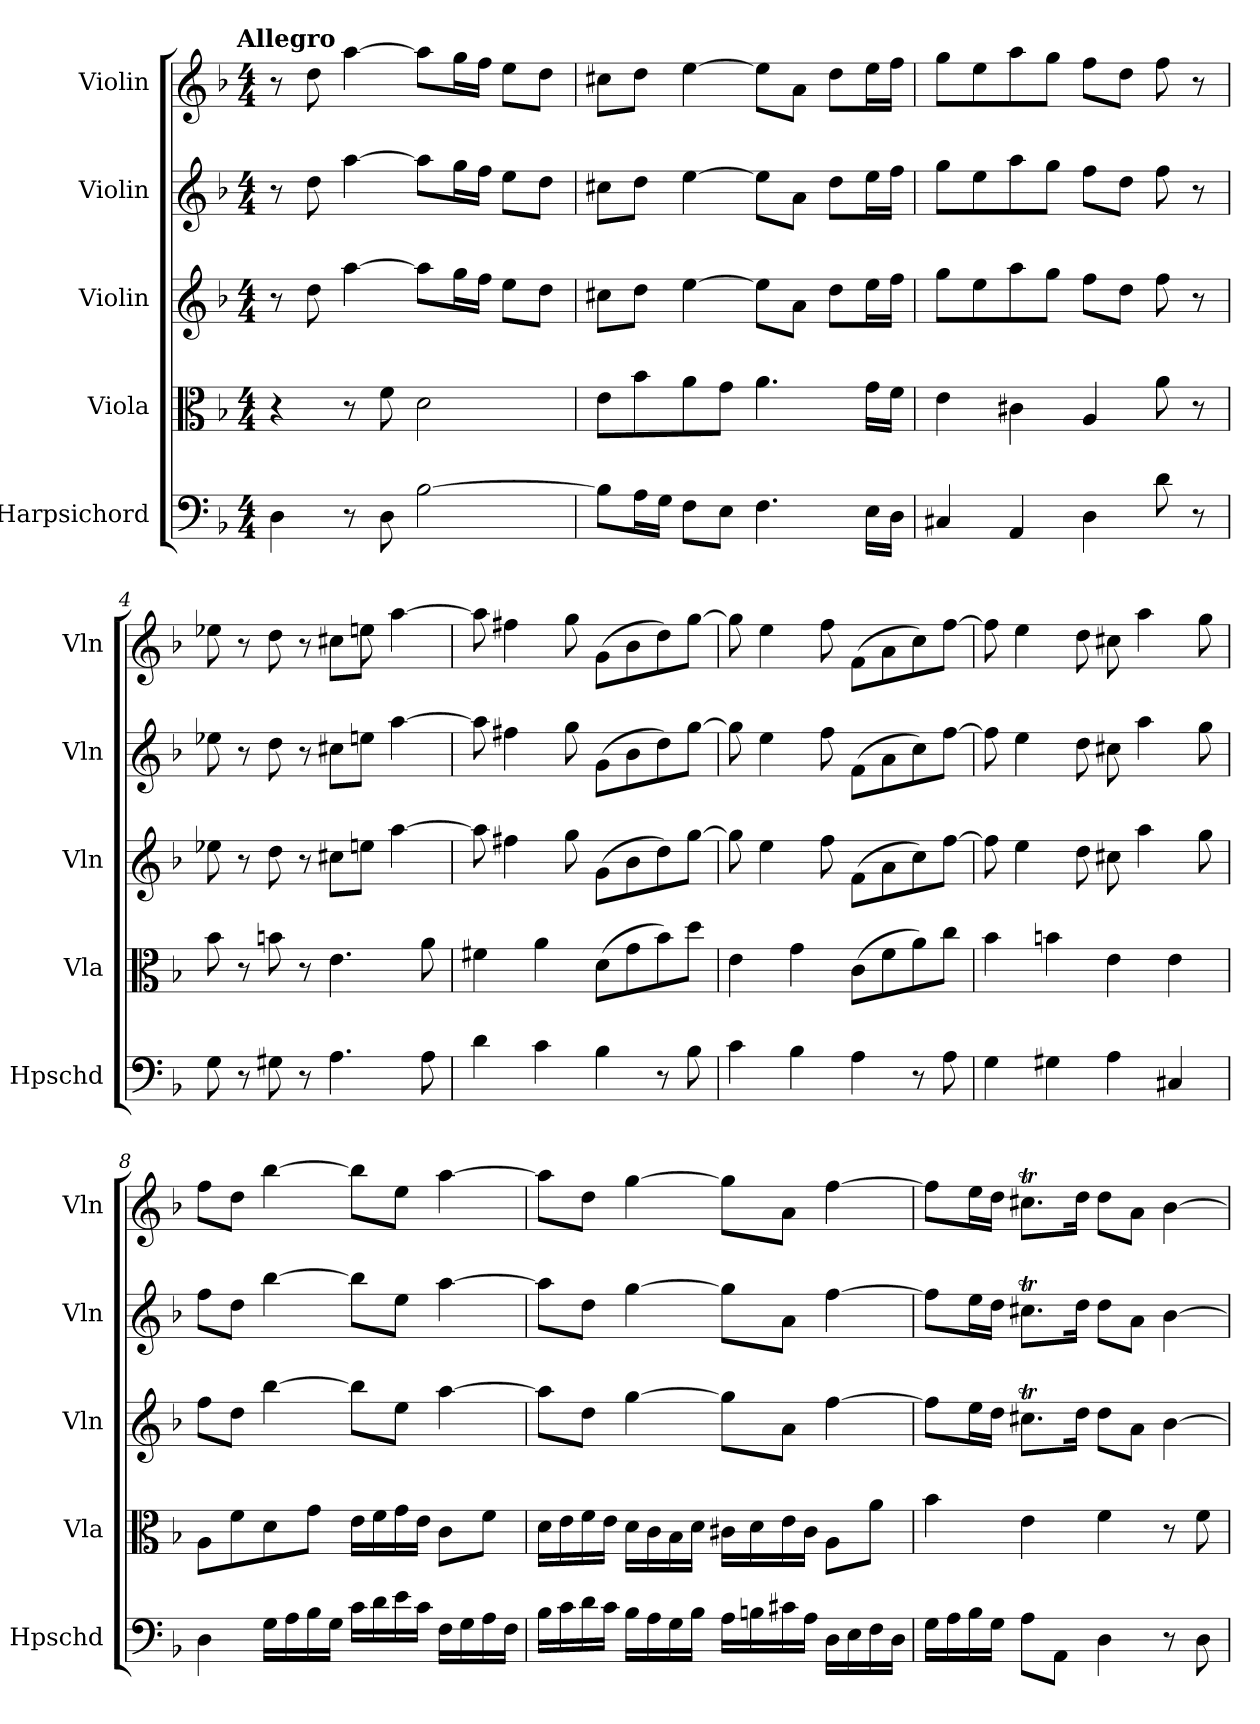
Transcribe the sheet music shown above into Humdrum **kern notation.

**kern	**kern	**kern	**kern	**kern
*part5	*part4	*part3	*part2	*part1
*staff5	*staff4	*staff3	*staff2	*staff1
*I"Harpsichord	*I"Viola	*I"Violin	*I"Violin	*I"Violin
*I'Hpschd	*I'Vla	*I'Vln	*I'Vln	*I'Vln
*clefF4	*clefC3	*clefG2	*clefG2	*clefG2
*k[b-]	*k[b-]	*k[b-]	*k[b-]	*k[b-]
*d:	*d:	*d:	*d:	*d:
!!LO:TX:omd:t=Allegro
*M4/4	*M4/4	*M4/4	*M4/4	*M4/4
*MM132	*MM132	*MM132	*MM132	*MM132
=1	=1	=1	=1	=1
4D\	4r	8r	8r	8r
.	.	8dd\	8dd\	8dd\
8r	8r	[4aa\	[4aa\	[4aa\
8D\	8f\	.	.	.
[2B-\	2d\	8aa\L]	8aa\L]	8aa\L]
.	.	16gg\L	16gg\L	16gg\L
.	.	16ff\JJ	16ff\JJ	16ff\JJ
.	.	8ee\L	8ee\L	8ee\L
.	.	8dd\J	8dd\J	8dd\J
=2	=2	=2	=2	=2
8B-\L]	8e\L	8cc#X\L	8cc#X\L	8cc#X\L
16A\L	8b-\	8dd\J	8dd\J	8dd\J
16G\JJ	.	.	.	.
8F\L	8a\	[4ee\	[4ee\	[4ee\
8E\J	8g\J	.	.	.
4.F\	4.a\	8ee\L]	8ee\L]	8ee\L]
.	.	8a\J	8a\J	8a\J
.	.	8dd\L	8dd\L	8dd\L
16E\LL	16g\LL	16ee\L	16ee\L	16ee\L
16D\JJ	16f\JJ	16ff\JJ	16ff\JJ	16ff\JJ
=3	=3	=3	=3	=3
4C#X/	4e\	8gg\L	8gg\L	8gg\L
.	.	8ee\	8ee\	8ee\
4AA/	4c#X\	8aa\	8aa\	8aa\
.	.	8gg\J	8gg\J	8gg\J
4D\	4A/	8ff\L	8ff\L	8ff\L
.	.	8dd\J	8dd\J	8dd\J
8d\	8a\	8ff\	8ff\	8ff\
8r	8r	8r	8r	8r
=4	=4	=4	=4	=4
*	*	*	*	*^
8G\	8b-\	8ee-X\	8ee-X\	8ee-X\	2ryy
8r	8r	8r	8r	8r	.
8G#X\	8bn\	8dd\	8dd\	8dd\	.
8r	8r	8r	8r	8r	.
4.A\	4.e\	8cc#X\L	8cc#X\L	8cc#X\L	8ryy
.	.	8een\J	8een\J	8een\J	8ee\
.	.	[4aa\	[4aa\	[4aa\	4ryy
8A\	8a\	.	.	.	.
*	*	*	*	*v	*v
=5	=5	=5	=5	=5
4d\	4f#X\	8aa\]	8aa\]	8aa\]
.	.	4ff#X\	4ff#X\	4ff#X\
4c\	4a\	.	.	.
.	.	8gg\	8gg\	8gg\
4B-\	(8d\L	(8g\L	(8g\L	(8g\L
.	8g\	8b-\	8b-\	8b-\
8r	8b-\)	8dd\)	8dd\)	8dd\)
8B-\	8dd\J	[8gg\J	[8gg\J	[8gg\J
=6	=6	=6	=6	=6
4c\	4e\	8gg\]	8gg\]	8gg\]
.	.	4ee\	4ee\	4ee\
4B-\	4g\	.	.	.
.	.	8ff\	8ff\	8ff\
4A\	(8c\L	(8f\L	(8f\L	(8f\L
.	8f\	8a\	8a\	8a\
8r	8a\)	8cc\)	8cc\)	8cc\)
8A\	8cc\J	[8ff\J	[8ff\J	[8ff\J
=7	=7	=7	=7	=7
4G\	4b-\	8ff\]	8ff\]	8ff\]
.	.	4ee\	4ee\	4ee\
4G#X\	4bn\	.	.	.
.	.	8dd\	8dd\	8dd\
4A\	4e\	8cc#X\	8cc#X\	8cc#X\
.	.	4aa\	4aa\	4aa\
4C#X/	4e\	.	.	.
.	.	8gg\	8gg\	8gg\
=8	=8	=8	=8	=8
4D\	8A\L	8ff\L	8ff\L	8ff\L
.	8f\	8dd\J	8dd\J	8dd\J
16G\LL	8d\	[4bb-\	[4bb-\	[4bb-\
16A\	.	.	.	.
16B-\	8g\J	.	.	.
16G\JJ	.	.	.	.
16c\LL	16e\LL	8bb-\L]	8bb-\L]	8bb-\L]
16d\	16f\	.	.	.
16e\	16g\	8ee\J	8ee\J	8ee\J
16c\JJ	16e\JJ	.	.	.
16F\LL	8c\L	[4aa\	[4aa\	[4aa\
16G\	.	.	.	.
16A\	8f\J	.	.	.
16F\JJ	.	.	.	.
=9	=9	=9	=9	=9
16B-\LL	16d\LL	8aa\L]	8aa\L]	8aa\L]
16c\	16e\	.	.	.
16d\	16f\	8dd\J	8dd\J	8dd\J
16c\JJ	16e\JJ	.	.	.
16B-\LL	16d\LL	[4gg\	[4gg\	[4gg\
16A\	16c\	.	.	.
16G\	16B-\	.	.	.
16B-\JJ	16d\JJ	.	.	.
16A\LL	16c#X\LL	8gg\L]	8gg\L]	8gg\L]
16Bn\	16d\	.	.	.
16c#X\	16e\	8a\J	8a\J	8a\J
16A\JJ	16c#\JJ	.	.	.
16D\LL	8A\L	[4ff\	[4ff\	[4ff\
16E\	.	.	.	.
16F\	8a\J	.	.	.
16D\JJ	.	.	.	.
=10	=10	=10	=10	=10
16G\LL	4b-\	8ff\L]	8ff\L]	8ff\L]
16A\	.	.	.	.
16B-\	.	16ee\L	16ee\L	16ee\L
16G\JJ	.	16dd\JJ	16dd\JJ	16dd\JJ
8A\L	4e\	8.cc#Xt\L	8.cc#Xt\L	8.cc#Xt\L
8AA\J	.	.	.	.
.	.	16dd\Jk	16dd\Jk	16dd\Jk
4D\	4f\	8dd\L	8dd\L	8dd\L
.	.	8a\J	8a\J	8a\J
8r	8r	[4b-\	[4b-\	[4b-\
8D\	8f\	.	.	.
=	=	=	=	=
*-	*-	*-	*-	*-
